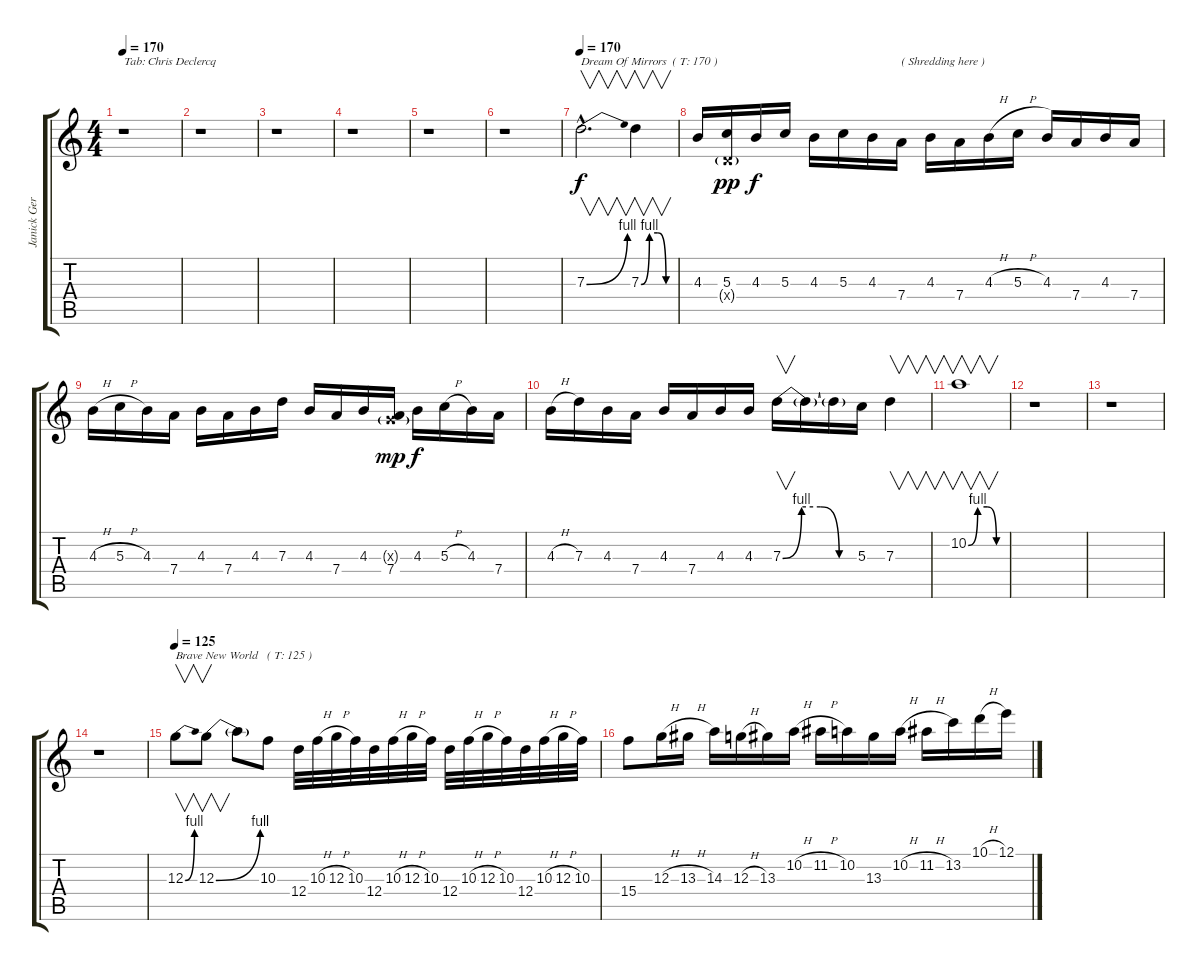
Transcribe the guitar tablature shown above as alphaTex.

\track ("Janick Gers" "Janick Ger") {instrument distortionguitar}
\staff {score tabs}
\tuning (E4 B3 G3 D3 A2 E2) {hide}
\ts (4 4)
\tempo 170
\clef g2
\ks c
r.1{txt "Tab: Chris Declercq" dy f instrument distortionguitar} |
r.1 |
r.1 |
r.1 |
r.1 |
r.1 |
\tempo 170
7.3{be (bend 0 0 60 4) hac}.2{v d txt "Dream Of Mirrors  ( T: 170 )"} 7.3{be (custom 0 0 15 4 30 4 45 0 60 0)}.4{v} |
4.3.16 (5.3 0.4{g x}).16{dy pp} 4.3.16{dy f} 5.3.16 4.3.16 5.3.16 4.3.16 7.4.16{txt "( Shredding here )"} 4.3.16 7.4.16 4.3{h}.16 5.3{h}.16 4.3.16 7.4.16 4.3.16 7.4.16 |
4.3{h}.16 5.3{h}.16 4.3.16 7.4.16 4.3.16 7.4.16 4.3.16 7.3.16 4.3.16 7.4.16 4.3.16 (0.3{g x} 7.4).16{dy mp} 4.3.16{dy f} 5.3{h}.16 4.3.16 7.4.16 |
4.3{h}.16 7.3.16 4.3.16 7.4.16 4.3.16 7.4.16 4.3.16 4.3.16 7.3{be (custom 0 0 15 4 30 4 45 0 60 0)}.16{v} 7.3{t}.16 7.3{t}.16 5.3.16 7.3.4{v} |
10.2{be (custom 0 0 15 4 30 4 45 0 60 0)}.1{v} |
r.1 |
r.1 |
r.1 |
\tempo 125
12.3{be (bend 0 0 60 4)}.8{v txt "Brave New World   ( T: 125 )"} 12.3{be (bend 0 0 60 4)}.8{v} 12.3{t}.8 10.3.8 12.4.32 10.3{h}.32 12.3{h}.32 10.3.32 12.4.32 10.3{h}.32 12.3{h}.32 10.3.32 12.4.32 10.3{h}.32 12.3{h}.32 10.3.32 12.4.32 10.3{h}.32 12.3{h}.32 10.3.32 |
15.4.8 12.3{h}.16 13.3{h}.16 14.3.16 12.3{h}.16 13.3.16 10.2{h}.16 11.2{h}.16 10.2.16 13.3.16 10.2{h}.16 11.2{h}.16 13.2.16 10.1{h}.16 12.1{h}.16
